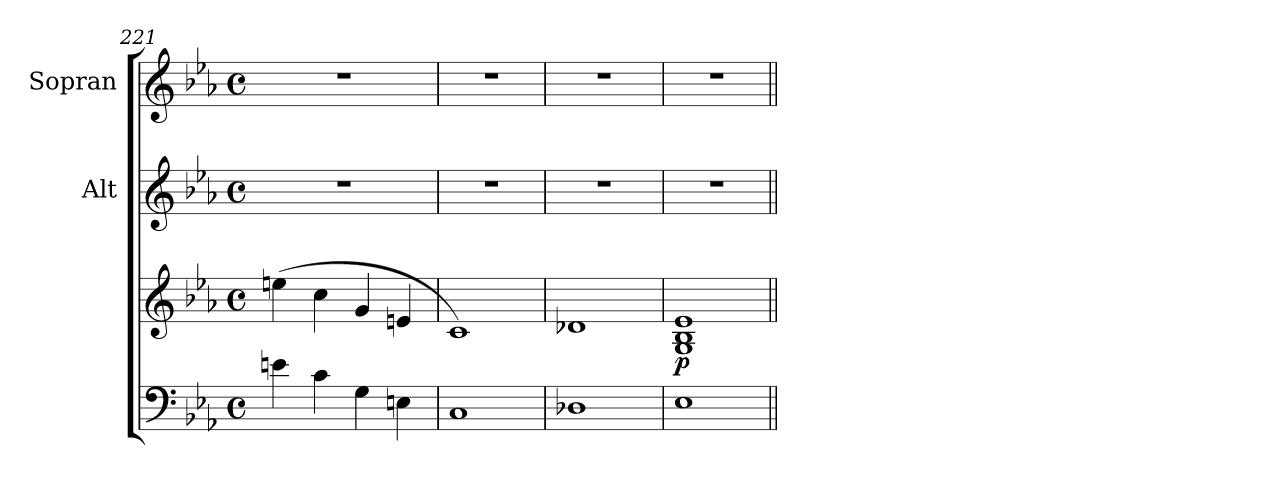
**kern	**kern	**dynam	**kern	**kern
*part3	*part3	*part3	*part2	*part1
*staff4	*staff3	*staff3/4	*staff2	*staff1
*	*	*	*I"Alt	*I"Sopran
*	*	*	*I'A.	*I'S.
*clefF4	*clefG2	*	*clefG2	*clefG2
*k[b-e-a-]	*k[b-e-a-]	*	*k[b-e-a-]	*k[b-e-a-]
*E-:	*E-:	*	*E-:	*E-:
*M4/4	*M4/4	*	*M4/4	*M4/4
*met(c)	*met(c)	*	*met(c)	*met(c)
=221	=221	=221	=221	=221
4en\	(>4een\	.	1r	1r
4c\	4cc\	.	.	.
4G\	4g/	.	.	.
4En\	4en/	.	.	.
=222	=222	=222	=222	=222
1C	1c)	.	1r	1r
=223	=223	=223	=223	=223
1D-X	1d-X	.	1r	1r
=224	=224	=224	=224	=224
!	!	!LO:DY:b	!	!
1E-	1G 1B- 1e-	p	1r	1r
=||	=||	=||	=||	=||
*-	*-	*-	*-	*-
